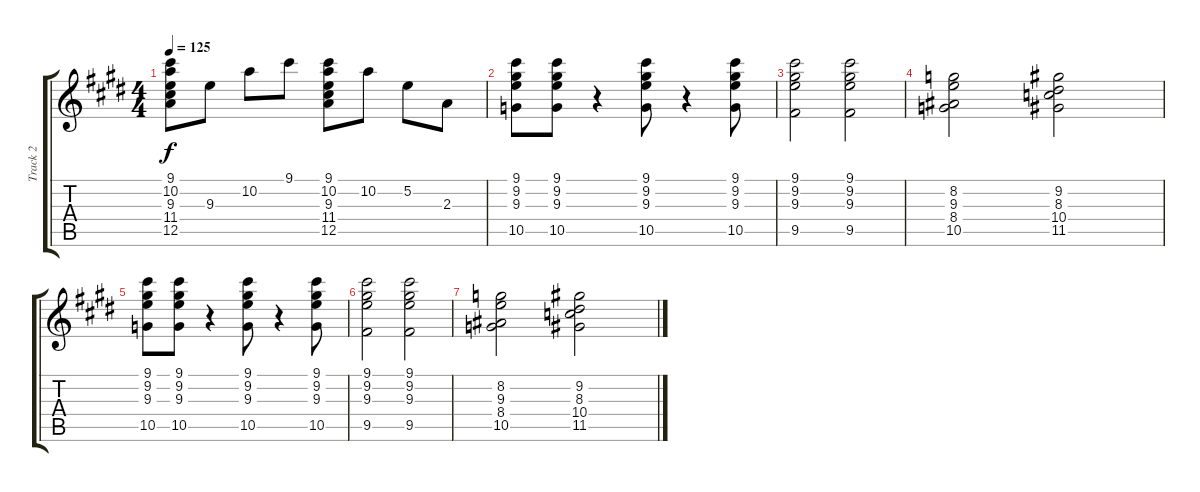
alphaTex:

\track ("Track 2" "Track 2") {instrument electricguitarjazz}
\staff {score tabs}
\tuning (E4 B3 G3 D3 A2 E2) {hide}
\ts (4 4)
\tempo 125
\clef g2
\ks e
(9.1 10.2 9.3 11.4 12.5).8{dy f} 9.3.8 10.2.8 9.1.8 (9.1 10.2 9.3 11.4 12.5).8 10.2.8 5.2.8 2.3.8 |
(9.1 9.2 9.3 10.5).8 (9.1 9.2 9.3 10.5).8 r.4 (9.1 9.2 9.3 10.5).8 r.4 (9.1 9.2 9.3 10.5).8 |
(9.1 9.2 9.3 9.5).2 (9.1 9.2 9.3 9.5).2 |
(8.2 9.3 8.4 10.5).2 (9.2 8.3 10.4 11.5).2 |
(9.1 9.2 9.3 10.5).8 (9.1 9.2 9.3 10.5).8 r.4 (9.1 9.2 9.3 10.5).8 r.4 (9.1 9.2 9.3 10.5).8 |
(9.1 9.2 9.3 9.5).2 (9.1 9.2 9.3 9.5).2 |
(8.2 9.3 8.4 10.5).2 (9.2 8.3 10.4 11.5).2
